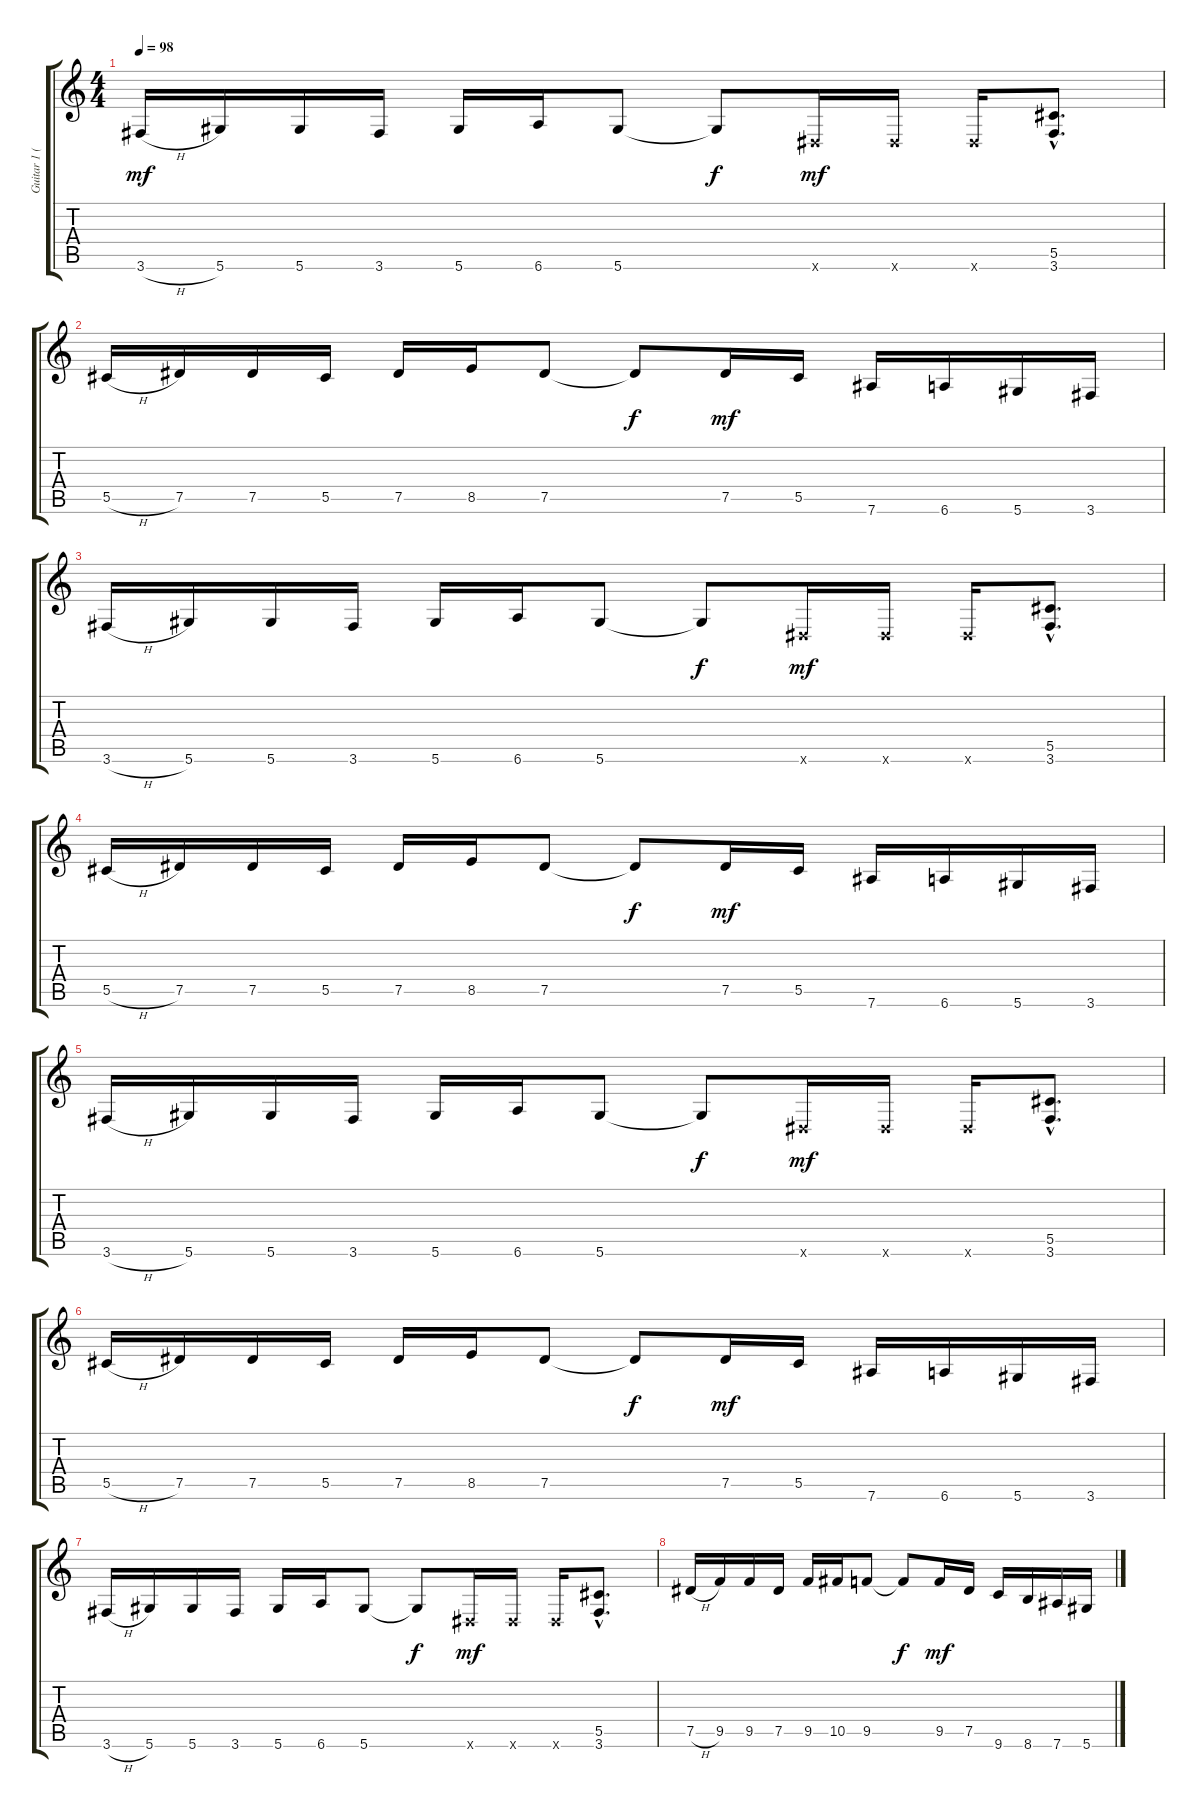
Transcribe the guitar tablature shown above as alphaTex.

\track ("Guitar 1 (Rhythm)" "Guitar 1 (") {instrument distortionguitar}
\staff {score tabs}
\tuning (Eb4 Bb3 Gb3 Db3 Ab2 Eb2) {hide}
\ts (4 4)
\tempo 98
\clef g2
\ks c
3.6{h}.16{dy mf} 5.6.16 5.6.16 3.6.16 5.6.16 6.6.16 5.6.8 5.6{t}.8{dy f} 0.6{x}.16{dy mf} 0.6{x}.16 0.6{x}.16 (5.5{hac} 3.6{hac}).8{d} |
5.5{h}.16 7.5.16 7.5.16 5.5.16 7.5.16 8.5.16 7.5.8 7.5{t}.8{dy f} 7.5.16{dy mf} 5.5.16 7.6.16 6.6.16 5.6.16 3.6.16 |
3.6{h}.16 5.6.16 5.6.16 3.6.16 5.6.16 6.6.16 5.6.8 5.6{t}.8{dy f} 0.6{x}.16{dy mf} 0.6{x}.16 0.6{x}.16 (5.5{hac} 3.6{hac}).8{d} |
5.5{h}.16 7.5.16 7.5.16 5.5.16 7.5.16 8.5.16 7.5.8 7.5{t}.8{dy f} 7.5.16{dy mf} 5.5.16 7.6.16 6.6.16 5.6.16 3.6.16 |
3.6{h}.16 5.6.16 5.6.16 3.6.16 5.6.16 6.6.16 5.6.8 5.6{t}.8{dy f} 0.6{x}.16{dy mf} 0.6{x}.16 0.6{x}.16 (5.5{hac} 3.6{hac}).8{d} |
5.5{h}.16 7.5.16 7.5.16 5.5.16 7.5.16 8.5.16 7.5.8 7.5{t}.8{dy f} 7.5.16{dy mf} 5.5.16 7.6.16 6.6.16 5.6.16 3.6.16 |
3.6{h}.16 5.6.16 5.6.16 3.6.16 5.6.16 6.6.16 5.6.8 5.6{t}.8{dy f} 0.6{x}.16{dy mf} 0.6{x}.16 0.6{x}.16 (5.5{hac} 3.6{hac}).8{d} |
7.5{h}.16 9.5.16 9.5.16 7.5.16 9.5.16 10.5.16 9.5.8 9.5{t}.8{dy f} 9.5.16{dy mf} 7.5.16 9.6.16 8.6.16 7.6.16 5.6.16
